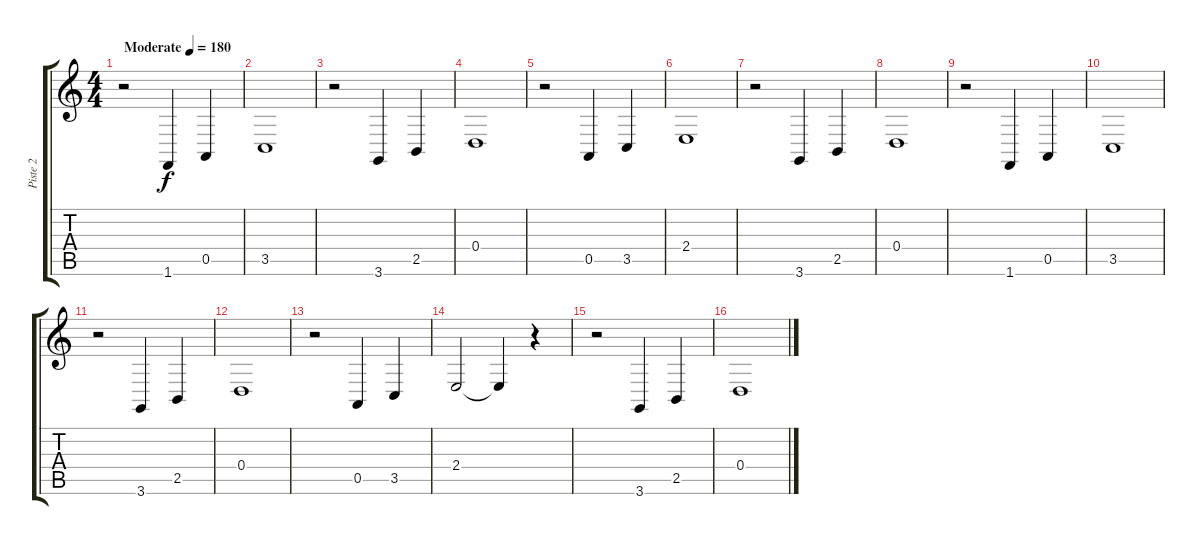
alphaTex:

\track ("Piste 2" "Piste 2") {instrument acousticgrandpiano}
\staff {score tabs}
\tuning (E4 B3 G3 D3 A2 E2) {hide}
\ts (4 4)
\tempo (180 "Moderate")
\clef g2
\ks c
r.2{dy f instrument acousticgrandpiano} 1.6.4 0.5.4 |
3.5.1 |
r.2 3.6.4 2.5.4 |
0.4.1 |
r.2 0.5.4 3.5.4 |
2.4.1 |
r.2 3.6.4 2.5.4 |
0.4.1 |
r.2 1.6.4 0.5.4 |
3.5.1 |
r.2 3.6.4 2.5.4 |
0.4.1 |
r.2 0.5.4 3.5.4 |
2.4.2 2.4{t}.4 r.4 |
r.2 3.6.4 2.5.4 |
0.4.1
